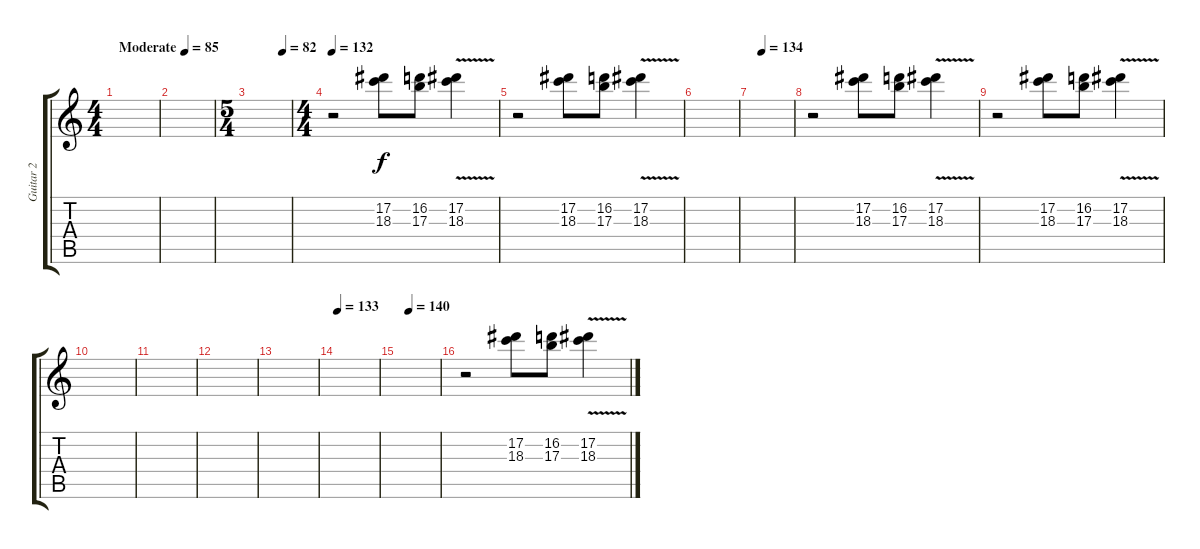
\track ("Guitar 2" "Guitar 2") {instrument overdrivenguitar}
\staff {score tabs}
\tuning (Eb4 Bb3 Gb3 Db3 Ab2 Eb2) {hide}
\ts (4 4)
\tempo (85 "Moderate")
\clef g2
\ks c
|
|
\ts (5 4)
\tempo (100 0.8)
\tempo (82 0.8)
|
\ts (4 4)
\tempo 132
r.2 (17.2 18.3).8 (16.2 17.3).8 (17.2{v} 18.3).4 |
r.2 (17.2 18.3).8 (16.2 17.3).8 (17.2{v} 18.3).4 |
|
\tempo (134 0.25)
|
r.2 (17.2 18.3).8 (16.2 17.3).8 (17.2{v} 18.3).4 |
r.2 (17.2 18.3).8 (16.2 17.3).8 (17.2{v} 18.3).4 |
|
|
|
|
\tempo 133
|
\tempo (140 0.25)
|
r.2 (17.2 18.3).8 (16.2 17.3).8 (17.2{v} 18.3).4
